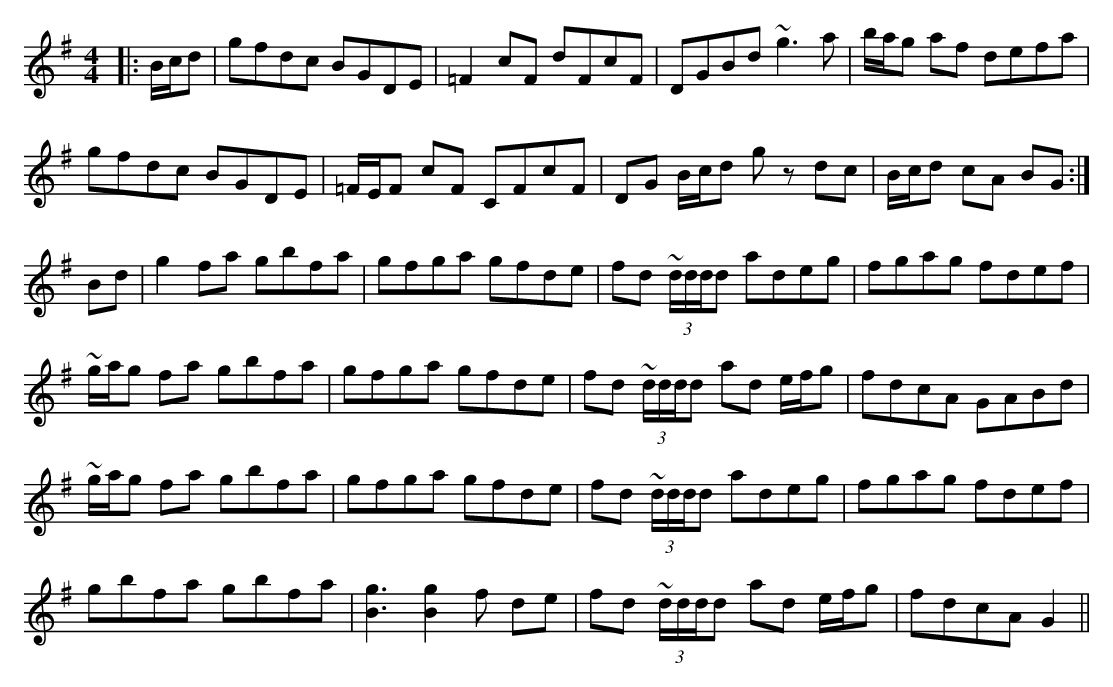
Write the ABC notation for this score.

X:1
M:4/4
K:G
|:B/c/d|gfdc BGDE|=F2cF dFcF|DGBd ~g3 a|b/a/g af defa|
gfdc BGDE|=F/E/F cF CFcF|DG B/c/d gz dc|B/c/d cA BG:|
Bd|g2 fa gbfa|gfga gfde|fd ~(3d/d/d/d adeg |fgag fdef|
~g/a/g fa gbfa |gfga gfde|fd ~(3d/d/d/d ad e/f/g|fdcA GABd|
~g/a/g fa gbfa |gfga gfde|fd ~(3d/d/d/d adeg|fgag fdef|
gbfa gbfa|[g3B3][g2B2] f de |fd ~(3d/d/d/d ad e/f/g|fdcA G2||
